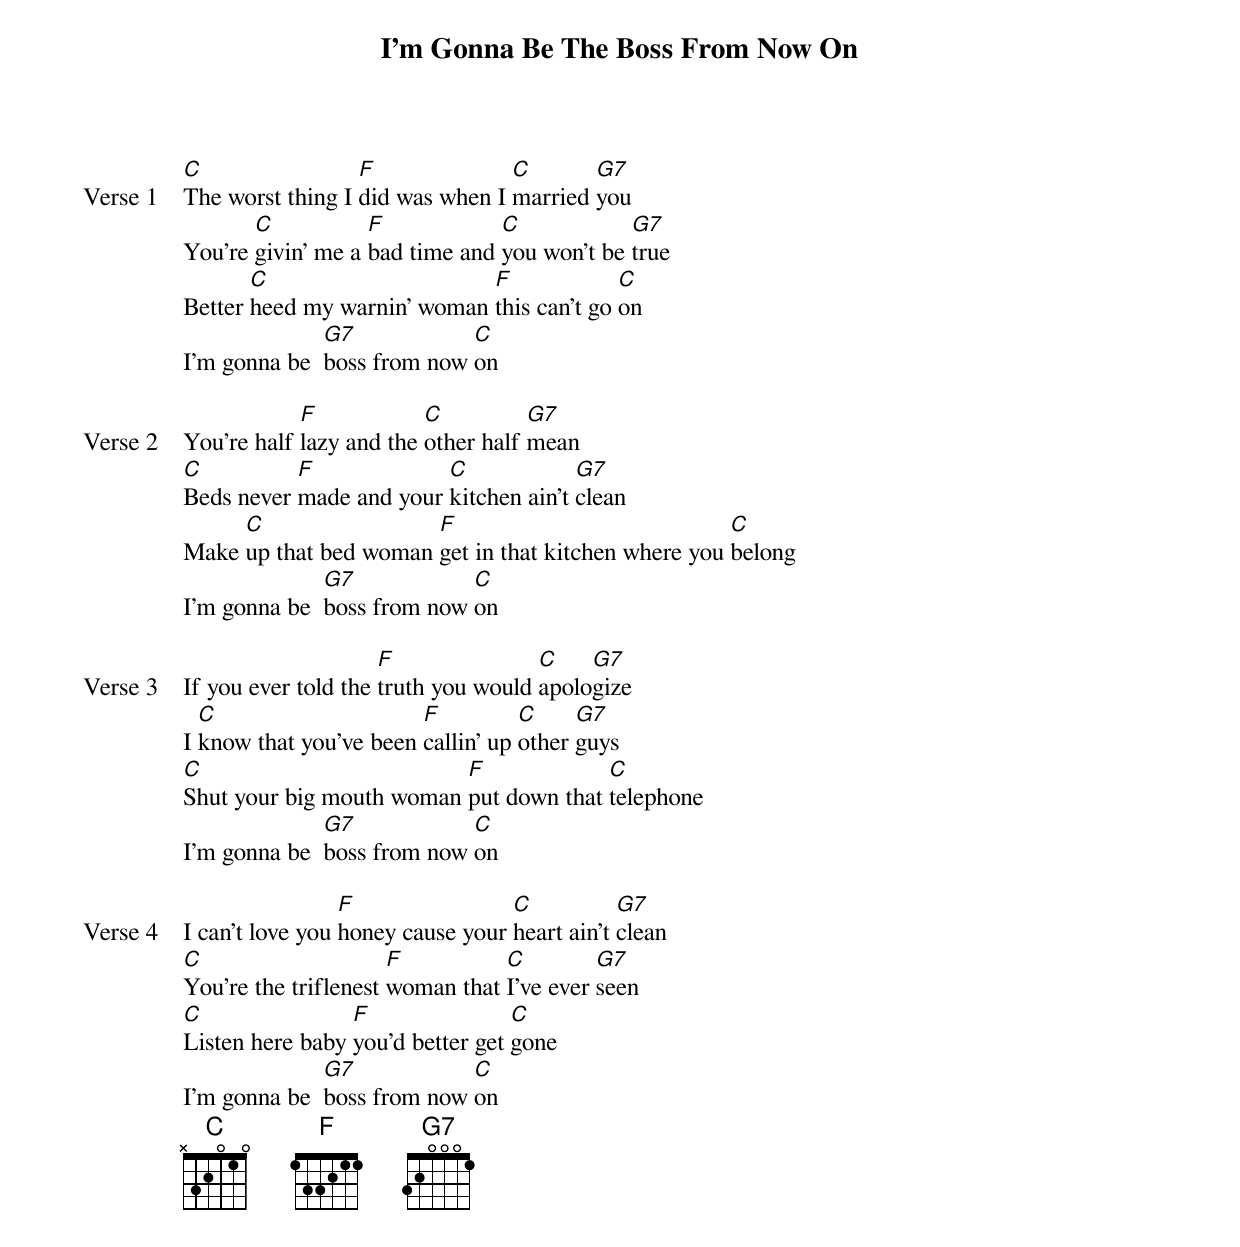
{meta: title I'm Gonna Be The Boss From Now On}
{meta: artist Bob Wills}
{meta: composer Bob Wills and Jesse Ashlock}

{start_of_verse: Verse 1}
[C]The worst thing I [F]did was when I [C]married [G7]you
You're [C]givin' me a [F]bad time and [C]you won't be [G7]true
Better [C]heed my warnin' woman [F]this can't go [C]on
I'm gonna be  [G7]boss from now [C]on
{end_of_verse}

{start_of_verse: Verse 2}
You're half [F]lazy and the [C]other half [G7]mean
[C]Beds never [F]made and your [C]kitchen ain't [G7]clean
Make [C]up that bed woman [F]get in that kitchen where you [C]belong
I'm gonna be  [G7]boss from now [C]on
{end_of_verse}

{start_of_verse: Verse 3}
If you ever told the [F]truth you would [C]apolo[G7]gize
I [C]know that you've been [F]callin' up [C]other [G7]guys
[C]Shut your big mouth woman [F]put down that [C]telephone
I'm gonna be  [G7]boss from now [C]on
{end_of_verse}

{start_of_verse: Verse 4}
I can't love you [F]honey cause your [C]heart ain't [G7]clean
[C]You're the triflenest [F]woman that [C]I've ever [G7]seen
[C]Listen here baby [F]you'd better get [C]gone
I'm gonna be  [G7]boss from now [C]on
{end_of_verse}
